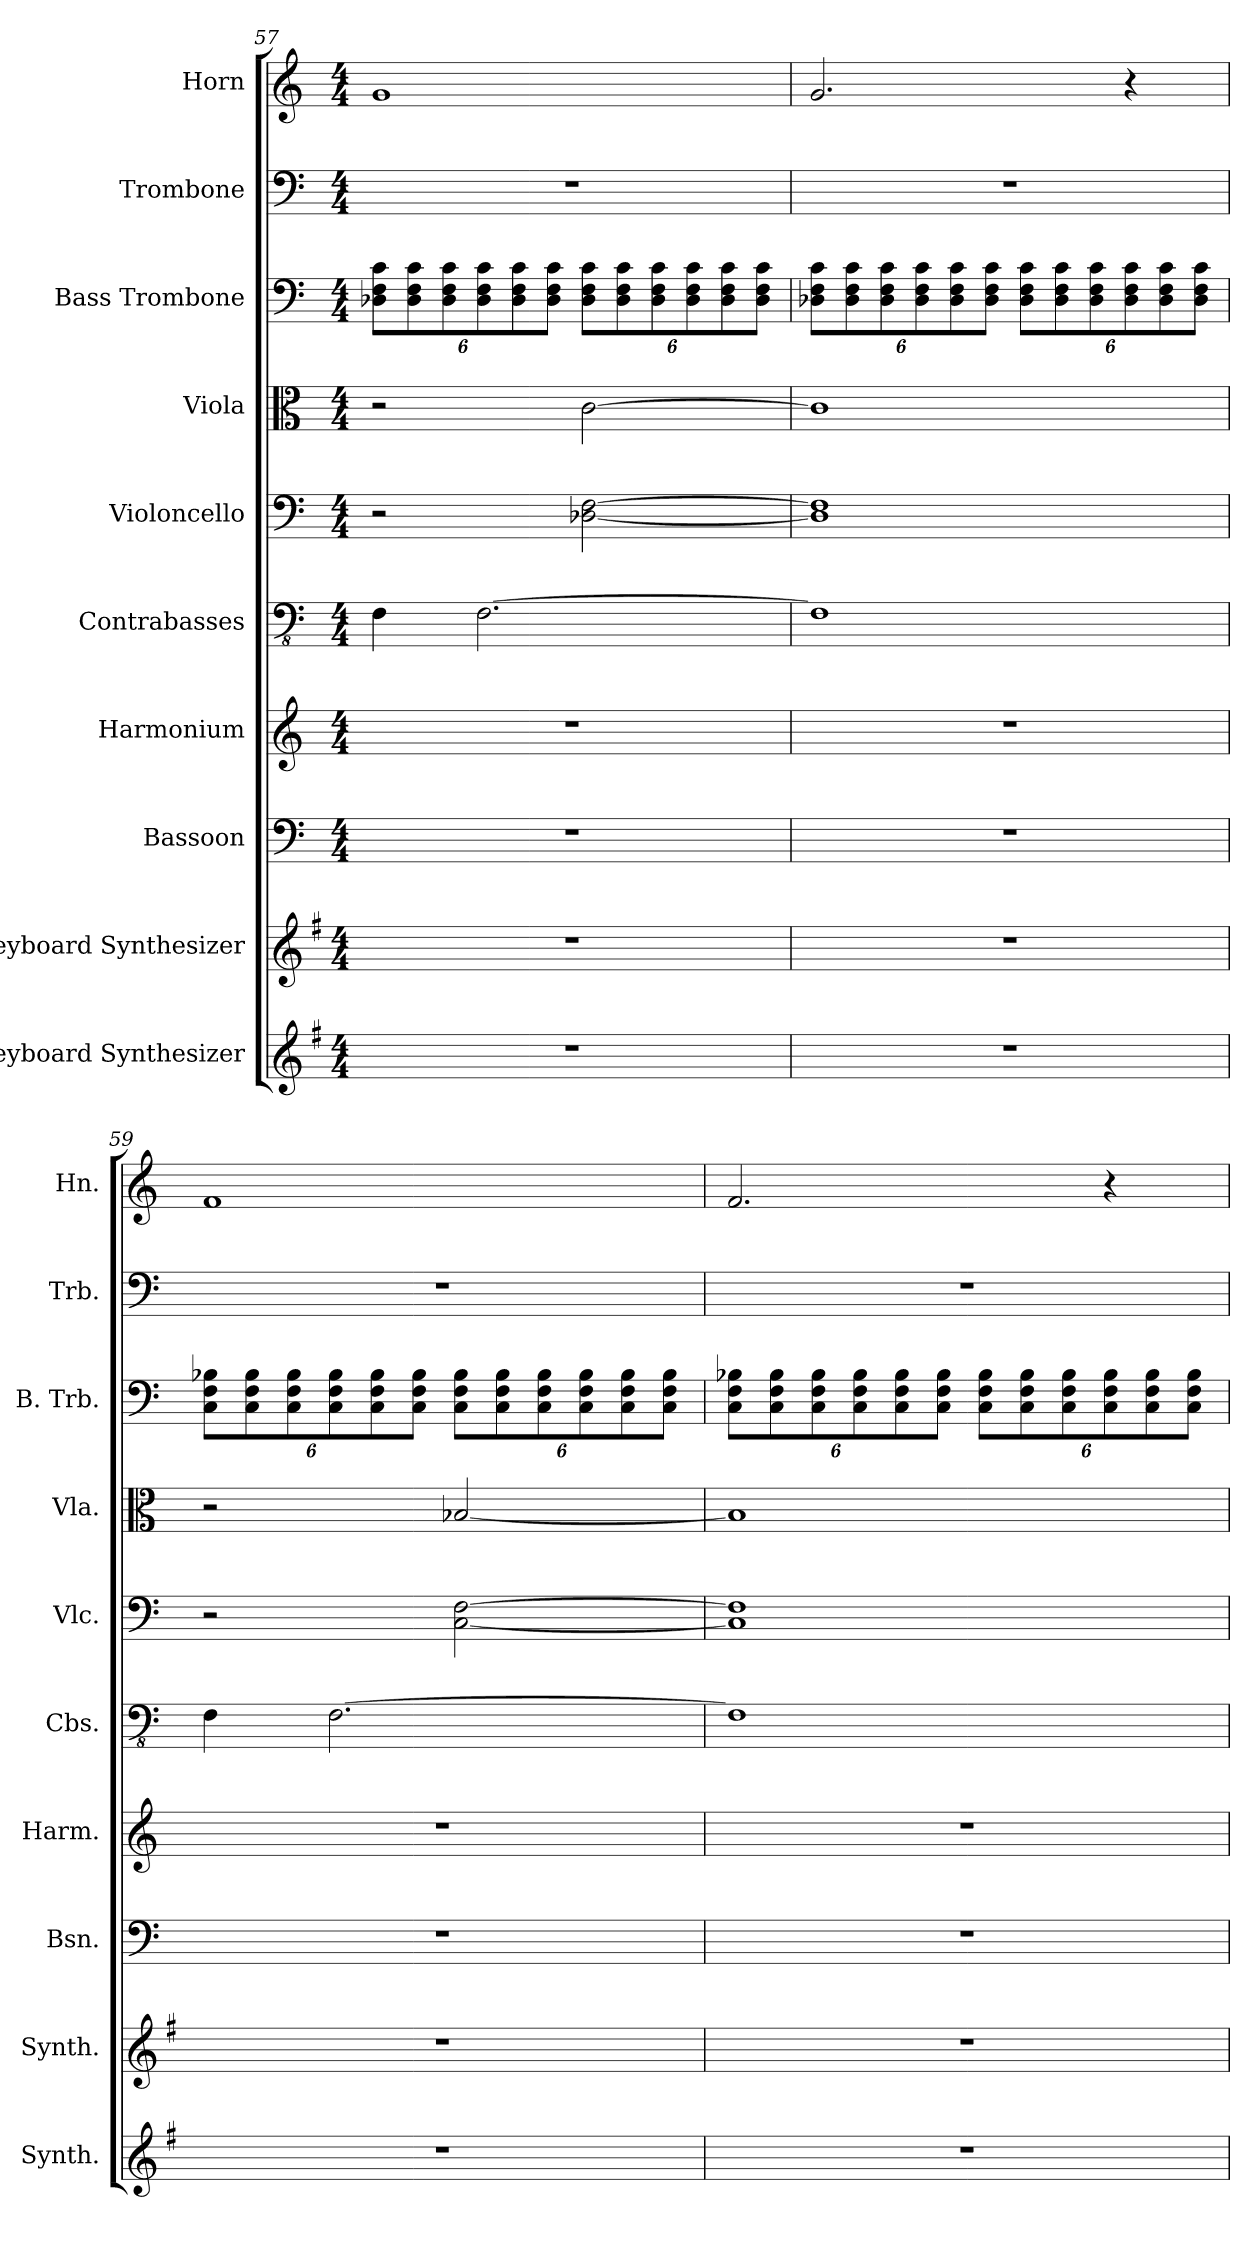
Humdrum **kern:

**kern	**kern	**kern	**kern	**kern	**kern	**kern	**kern	**kern	**kern
*part10	*part9	*part8	*part7	*part6	*part5	*part4	*part3	*part2	*part1
*staff10	*staff9	*staff8	*staff7	*staff6	*staff5	*staff4	*staff3	*staff2	*staff1
*I"Keyboard Synthesizer	*I"Keyboard Synthesizer	*I"Bassoon	*I"Harmonium	*I"Contrabasses	*I"Violoncello	*I"Viola	*I"Bass Trombone	*I"Trombone	*I"Horn
*I'Synth.	*I'Synth.	*I'Bsn.	*I'Harm.	*I'Cbs.	*I'Vlc.	*I'Vla.	*I'B. Trb.	*I'Trb.	*I'Hn.
*clefG2	*clefG2	*clefF4	*clefG2	*clefFv4	*clefF4	*clefC3	*clefF4	*clefF4	*clefG2
*ITrd4c7	*ITrd4c7	*	*	*	*	*	*	*	*ITrd4c7
*k[]	*k[]	*k[]	*k[]	*k[]	*k[]	*k[]	*k[]	*k[]	*k[b-]
*M4/4	*M4/4	*M4/4	*M4/4	*M4/4	*M4/4	*M4/4	*M4/4	*M4/4	*M4/4
*	*	*	*	*	*	*	*Xbrackettup	*	*
=57	=57	=57	=57	=57	=57	=57	=57	=57	=57
1r	1r	1r	1r	4FF\	2r	2r	12D-X\ 12F\ 12c\L	1r	1c
.	.	.	.	.	.	.	12D-\ 12F\ 12c\	.	.
.	.	.	.	.	.	.	12D-\ 12F\ 12c\	.	.
.	.	.	.	[2.FF\	.	.	12D-\ 12F\ 12c\	.	.
.	.	.	.	.	.	.	12D-\ 12F\ 12c\	.	.
.	.	.	.	.	.	.	12D-\ 12F\ 12c\J	.	.
.	.	.	.	.	[2D-X\ [2F\	[2c\	12D-\ 12F\ 12c\L	.	.
.	.	.	.	.	.	.	12D-\ 12F\ 12c\	.	.
.	.	.	.	.	.	.	12D-\ 12F\ 12c\	.	.
.	.	.	.	.	.	.	12D-\ 12F\ 12c\	.	.
.	.	.	.	.	.	.	12D-\ 12F\ 12c\	.	.
.	.	.	.	.	.	.	12D-\ 12F\ 12c\J	.	.
!!LO:LB:g=z
=58	=58	=58	=58	=58	=58	=58	=58	=58	=58
1r	1r	1r	1r	1FF]	1D-] 1F]	1c]	12D-X\ 12F\ 12c\L	1r	2.c/
.	.	.	.	.	.	.	12D-\ 12F\ 12c\	.	.
.	.	.	.	.	.	.	12D-\ 12F\ 12c\	.	.
.	.	.	.	.	.	.	12D-\ 12F\ 12c\	.	.
.	.	.	.	.	.	.	12D-\ 12F\ 12c\	.	.
.	.	.	.	.	.	.	12D-\ 12F\ 12c\J	.	.
.	.	.	.	.	.	.	12D-\ 12F\ 12c\L	.	.
.	.	.	.	.	.	.	12D-\ 12F\ 12c\	.	.
.	.	.	.	.	.	.	12D-\ 12F\ 12c\	.	.
.	.	.	.	.	.	.	12D-\ 12F\ 12c\	.	4r
.	.	.	.	.	.	.	12D-\ 12F\ 12c\	.	.
.	.	.	.	.	.	.	12D-\ 12F\ 12c\J	.	.
=59	=59	=59	=59	=59	=59	=59	=59	=59	=59
1r	1r	1r	1r	4FF\	2r	2r	12C\ 12F\ 12B-X\L	1r	1B-
.	.	.	.	.	.	.	12C\ 12F\ 12B-\	.	.
.	.	.	.	.	.	.	12C\ 12F\ 12B-\	.	.
.	.	.	.	[2.FF\	.	.	12C\ 12F\ 12B-\	.	.
.	.	.	.	.	.	.	12C\ 12F\ 12B-\	.	.
.	.	.	.	.	.	.	12C\ 12F\ 12B-\J	.	.
.	.	.	.	.	[2C\ [2F\	[2B-X/	12C\ 12F\ 12B-\L	.	.
.	.	.	.	.	.	.	12C\ 12F\ 12B-\	.	.
.	.	.	.	.	.	.	12C\ 12F\ 12B-\	.	.
.	.	.	.	.	.	.	12C\ 12F\ 12B-\	.	.
.	.	.	.	.	.	.	12C\ 12F\ 12B-\	.	.
.	.	.	.	.	.	.	12C\ 12F\ 12B-\J	.	.
=60	=60	=60	=60	=60	=60	=60	=60	=60	=60
1r	1r	1r	1r	1FF]	1C] 1F]	1B-]	12C\ 12F\ 12B-X\L	1r	2.B-/
.	.	.	.	.	.	.	12C\ 12F\ 12B-\	.	.
.	.	.	.	.	.	.	12C\ 12F\ 12B-\	.	.
.	.	.	.	.	.	.	12C\ 12F\ 12B-\	.	.
.	.	.	.	.	.	.	12C\ 12F\ 12B-\	.	.
.	.	.	.	.	.	.	12C\ 12F\ 12B-\J	.	.
.	.	.	.	.	.	.	12C\ 12F\ 12B-\L	.	.
.	.	.	.	.	.	.	12C\ 12F\ 12B-\	.	.
.	.	.	.	.	.	.	12C\ 12F\ 12B-\	.	.
.	.	.	.	.	.	.	12C\ 12F\ 12B-\	.	4r
.	.	.	.	.	.	.	12C\ 12F\ 12B-\	.	.
.	.	.	.	.	.	.	12C\ 12F\ 12B-\J	.	.
=	=	=	=	=	=	=	=	=	=
*-	*-	*-	*-	*-	*-	*-	*-	*-	*-
